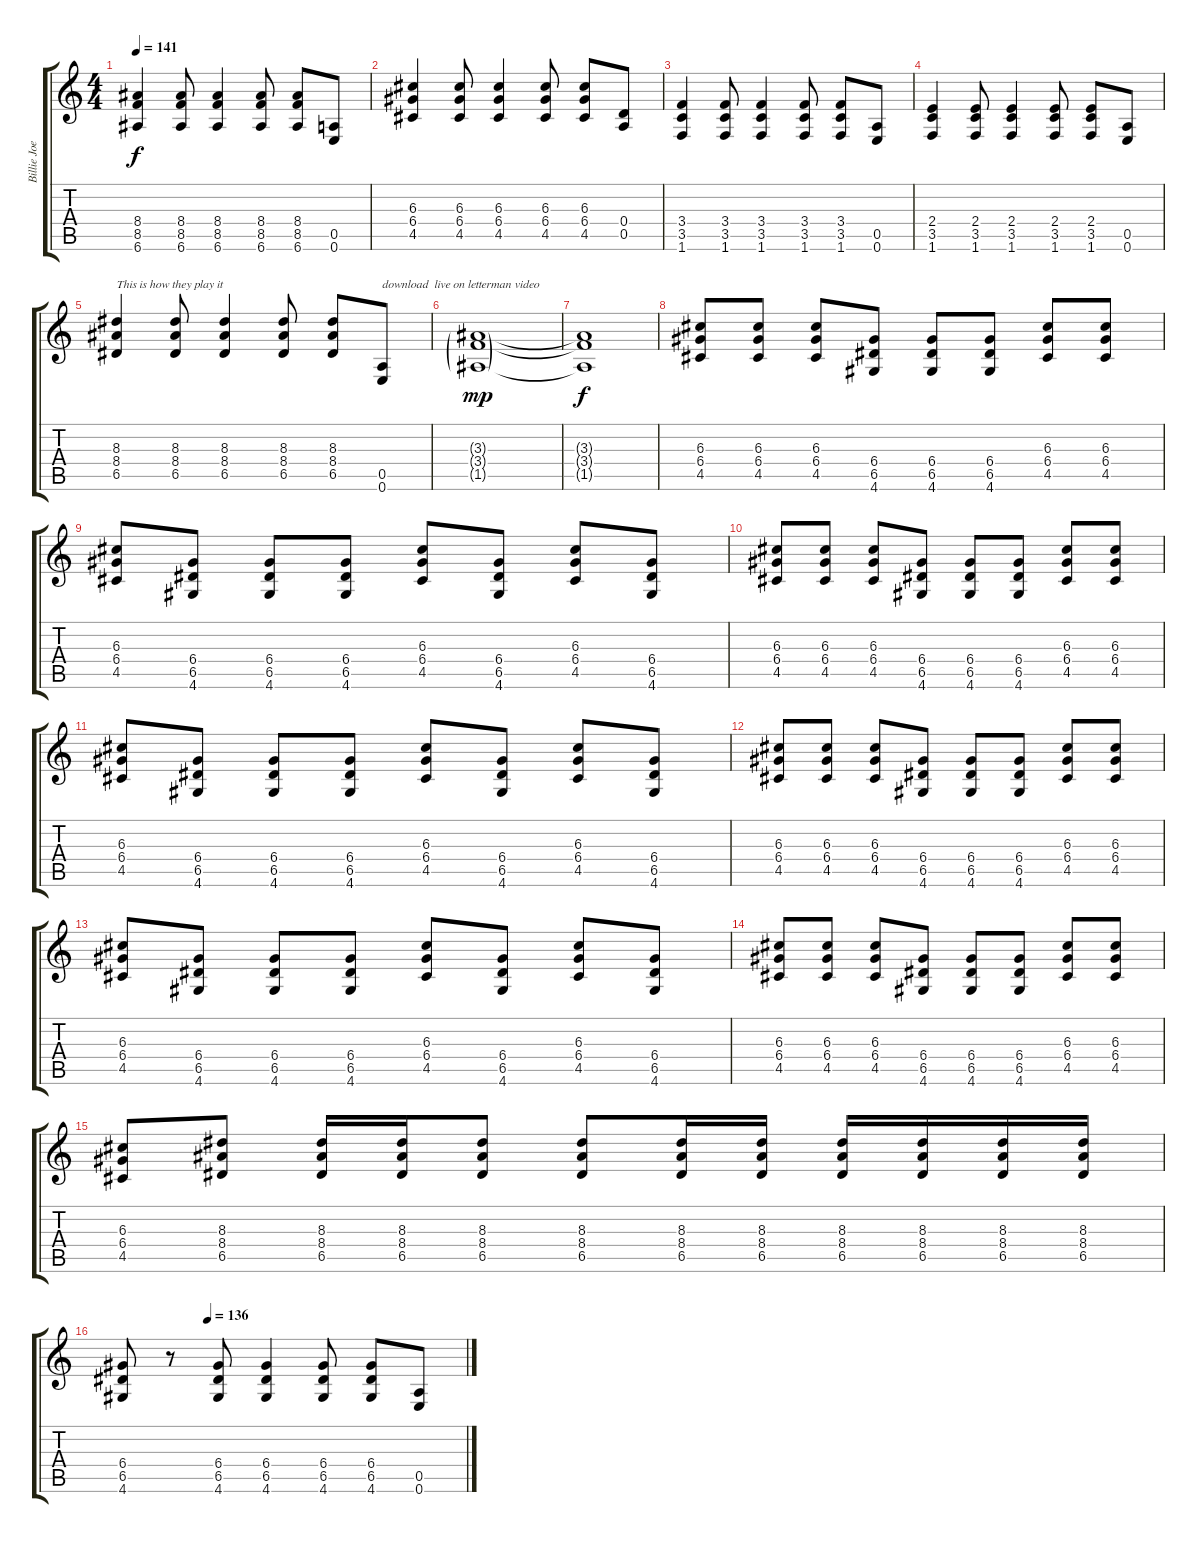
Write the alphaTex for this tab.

\track ("Billie Joe (Guitar)" "Billie Joe") {instrument overdrivenguitar}
\staff {score tabs}
\tuning (E4 B3 G3 D3 A2 E2) {hide}
\ts (4 4)
\tempo 141
\clef g2
\ks c
(8.4 8.5 6.6).4{dy f} (8.4 8.5 6.6).8 (8.4 8.5 6.6).4 (8.4 8.5 6.6).8 (8.4 8.5 6.6).8 (0.5 0.6).8 |
(6.3 6.4 4.5).4 (6.3 6.4 4.5).8 (6.3 6.4 4.5).4 (6.3 6.4 4.5).8 (6.3 6.4 4.5).8 (0.4 0.5).8 |
(3.4 3.5 1.6).4 (3.4 3.5 1.6).8 (3.4 3.5 1.6).4 (3.4 3.5 1.6).8 (3.4 3.5 1.6).8 (0.5 0.6).8 |
(2.4 3.5 1.6).4 (2.4 3.5 1.6).8 (2.4 3.5 1.6).4 (2.4 3.5 1.6).8 (2.4 3.5 1.6).8 (0.5 0.6).8 |
(8.3 8.4 6.5).4{txt "This is how they play it "} (8.3 8.4 6.5).8 (8.3 8.4 6.5).4 (8.3 8.4 6.5).8 (8.3 8.4 6.5).8 (0.5 0.6).8{txt "download  live on letterman video"} |
(3.3{g} 3.4{g} 1.5{g}).1{dy mp} |
(3.3{t} 3.4{t} 1.5{t}).1{dy f} |
(6.3 6.4 4.5).8 (6.3 6.4 4.5).8 (6.3 6.4 4.5).8 (6.4 6.5 4.6).8 (6.4 6.5 4.6).8 (6.4 6.5 4.6).8 (6.3 6.4 4.5).8 (6.3 6.4 4.5).8 |
(6.3 6.4 4.5).8 (6.4 6.5 4.6).8 (6.4 6.5 4.6).8 (6.4 6.5 4.6).8 (6.3 6.4 4.5).8 (6.4 6.5 4.6).8 (6.3 6.4 4.5).8 (6.4 6.5 4.6).8 |
(6.3 6.4 4.5).8 (6.3 6.4 4.5).8 (6.3 6.4 4.5).8 (6.4 6.5 4.6).8 (6.4 6.5 4.6).8 (6.4 6.5 4.6).8 (6.3 6.4 4.5).8 (6.3 6.4 4.5).8 |
(6.3 6.4 4.5).8 (6.4 6.5 4.6).8 (6.4 6.5 4.6).8 (6.4 6.5 4.6).8 (6.3 6.4 4.5).8 (6.4 6.5 4.6).8 (6.3 6.4 4.5).8 (6.4 6.5 4.6).8 |
(6.3 6.4 4.5).8 (6.3 6.4 4.5).8 (6.3 6.4 4.5).8 (6.4 6.5 4.6).8 (6.4 6.5 4.6).8 (6.4 6.5 4.6).8 (6.3 6.4 4.5).8 (6.3 6.4 4.5).8 |
(6.3 6.4 4.5).8 (6.4 6.5 4.6).8 (6.4 6.5 4.6).8 (6.4 6.5 4.6).8 (6.3 6.4 4.5).8 (6.4 6.5 4.6).8 (6.3 6.4 4.5).8 (6.4 6.5 4.6).8 |
(6.3 6.4 4.5).8 (6.3 6.4 4.5).8 (6.3 6.4 4.5).8 (6.4 6.5 4.6).8 (6.4 6.5 4.6).8 (6.4 6.5 4.6).8 (6.3 6.4 4.5).8 (6.3 6.4 4.5).8 |
(6.3 6.4 4.5).8 (8.3 8.4 6.5).8 (8.3 8.4 6.5).16 (8.3 8.4 6.5).16 (8.3 8.4 6.5).8 (8.3 8.4 6.5).8 (8.3 8.4 6.5).16 (8.3 8.4 6.5).16 (8.3 8.4 6.5).16 (8.3 8.4 6.5).16 (8.3 8.4 6.5).16 (8.3 8.4 6.5).16 |
\tempo (136 0.25)
(6.4 6.5 4.6).8 r.8 (6.4 6.5 4.6).8{volume 8 instrument electricguitarclean} (6.4 6.5 4.6).4 (6.4 6.5 4.6).8 (6.4 6.5 4.6).8 (0.5 0.6).8
